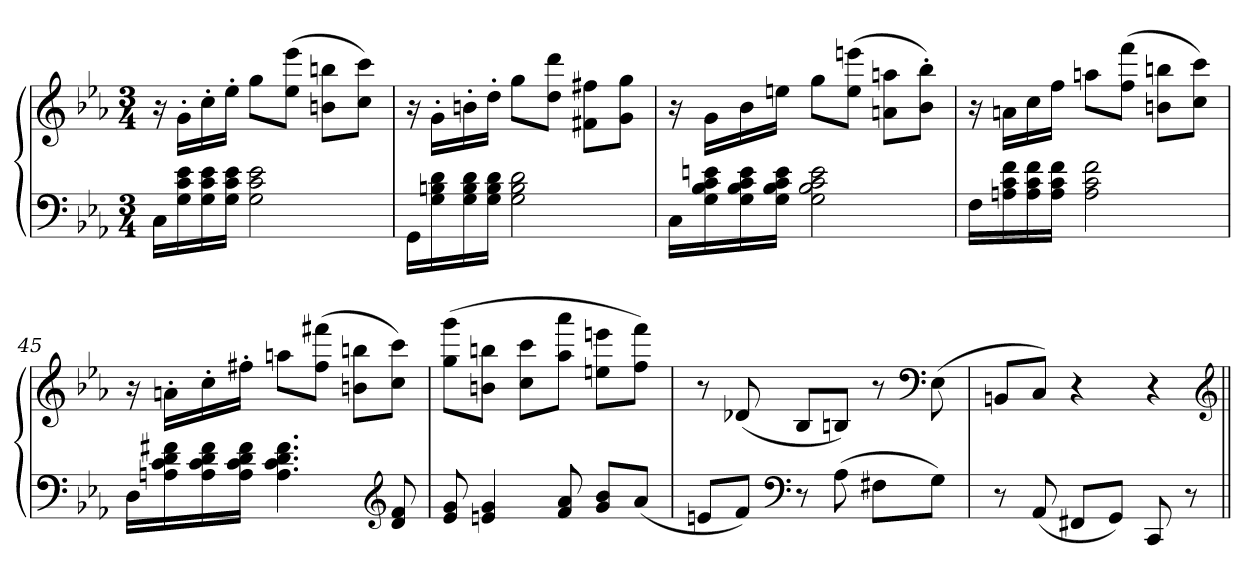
**kern	**kern
*part1	*part1
*staff2	*staff1
*clefF4	*clefG2
*k[b-e-a-]	*k[b-e-a-]
*c:	*c:
*M3/4	*M3/4
=	=
16CLL	16r
16G 16c 16e-	16g'LL
16G 16c 16e-	16cc'
16G 16c 16e-JJ	16ee-'JJ
2G 2c 2e-	8ggL
.	(8ee- 8eee-J
.	8bn 8bbnL
.	8cc 8cccJ)
=42	=42
16GGLL	16r
16G 16Bn 16d	16g'LL
16G 16B 16d	16bn'
16G 16B 16dJJ	16dd'JJ
2G 2B 2d	8ggL
.	8dd 8dddJ
.	8f#X 8ff#XL
.	8g 8ggJ
=43	=43
16CLL	16r
16G 16B- 16c 16en	16gLL
16G 16B- 16c 16e	16b-
16G 16B- 16c 16eJJ	16eenJJ
2G 2B- 2c 2e	8ggL
.	(8ee 8eeenJ
.	8an 8aanL
.	8b-' 8bb-'J)
=44	=44
16FLL	16r
16An 16c 16f	16anLL
16A 16c 16f	16cc
16A 16c 16fJJ	16ffJJ
2A 2c 2f	8aanL
.	(8ff 8fffJ
.	8bn 8bbnL
.	8cc 8cccJ)
=45	=45
16DLL	16r
16An 16c 16d 16f#X	16an'LL
16A 16c 16d 16f#	16cc'
16A 16c 16d 16f#JJ	16ff#X'JJ
4.A 4.c 4.d 4.f#	8aanL
.	(8ff# 8fff#XJ
.	8bn 8bbnL
*clefG2	*
8d 8f#	8cc 8cccJ)
=46	=46
8e- 8g	(8gg 8gggL
4en 4g	8bn 8bbnJ
.	8cc 8cccL
8f 8a-	8aa- 8aaa-J
8g 8b-L	8een 8eeenL
(8a-J	8ff 8fffJ)
=47	=47
8enL	8r
8fJ)	(8d-X
*clefF4	*
8r	8B-L
(8A-	8BnJ)
8F#XL	8r
*	*clefF4
8GJ)	(8E-
=48	=48
8r	8BBnL
(8AA-	8CJ)
8FF#XL	4r
8GGJ)	.
8CC	4r
8r	.
*	*clefG2
=||	=||
*-	*-
